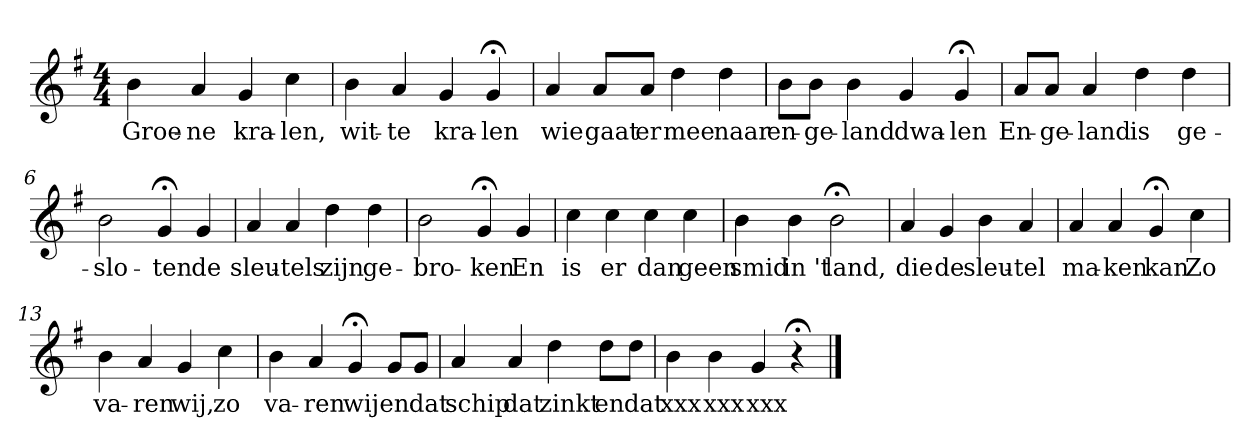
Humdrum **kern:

**kern	**text
*part1	*part1
*staff1	*staff1
*k[f#]	*
*G:	*
*M4/4	*
*MM120	*
=1	=1
4b	Groe-
4a	-ne
4g	kra-
4cc	-len,
=2	=2
4b	wit-
4a	-te
4g	kra-
4g;<	-len
=3	=3
4a	wie
8aL	gaat
8aJ	er
4dd	mee
4dd	naar
=4	=4
8bL	en-
8bJ	-ge-
4b	-land
4g	dwa-
4g;<	-len
=5	=5
8aL	En-
8aJ	-ge-
4a	-land
4dd	is
4dd	ge-
=6	=6
2b	-slo-
4g;<	-ten
4g	de
=7	=7
4a	sleu-
4a	-tels
4dd	zijn
4dd	ge-
=8	=8
2b	-bro-
4g;<	-ken
4g	En
=9	=9
4cc	is
4cc	er
4cc	dan
4cc	geen
=10	=10
4b	smid
4b	in 't
2b;<	land,
=11	=11
4a	die
4g	de
4b	sleu-
4a	-tel
=12	=12
4a	ma-
4a	-ken
4g;<	kan
4cc	Zo
=13	=13
4b	va-
4a	-ren
4g	wij,
4cc	zo
=14	=14
4b	va-
4a	-ren
4g;<	wij
8gL	en
8gJ	dat
=15	=15
4a	schip
4a	dat
4dd	zinkt
8ddL	en
8ddJ	dat
=16	=16
4b	xxx
4b	xxx
4g	xxx
4r;<	.
==	==
*-	*-
